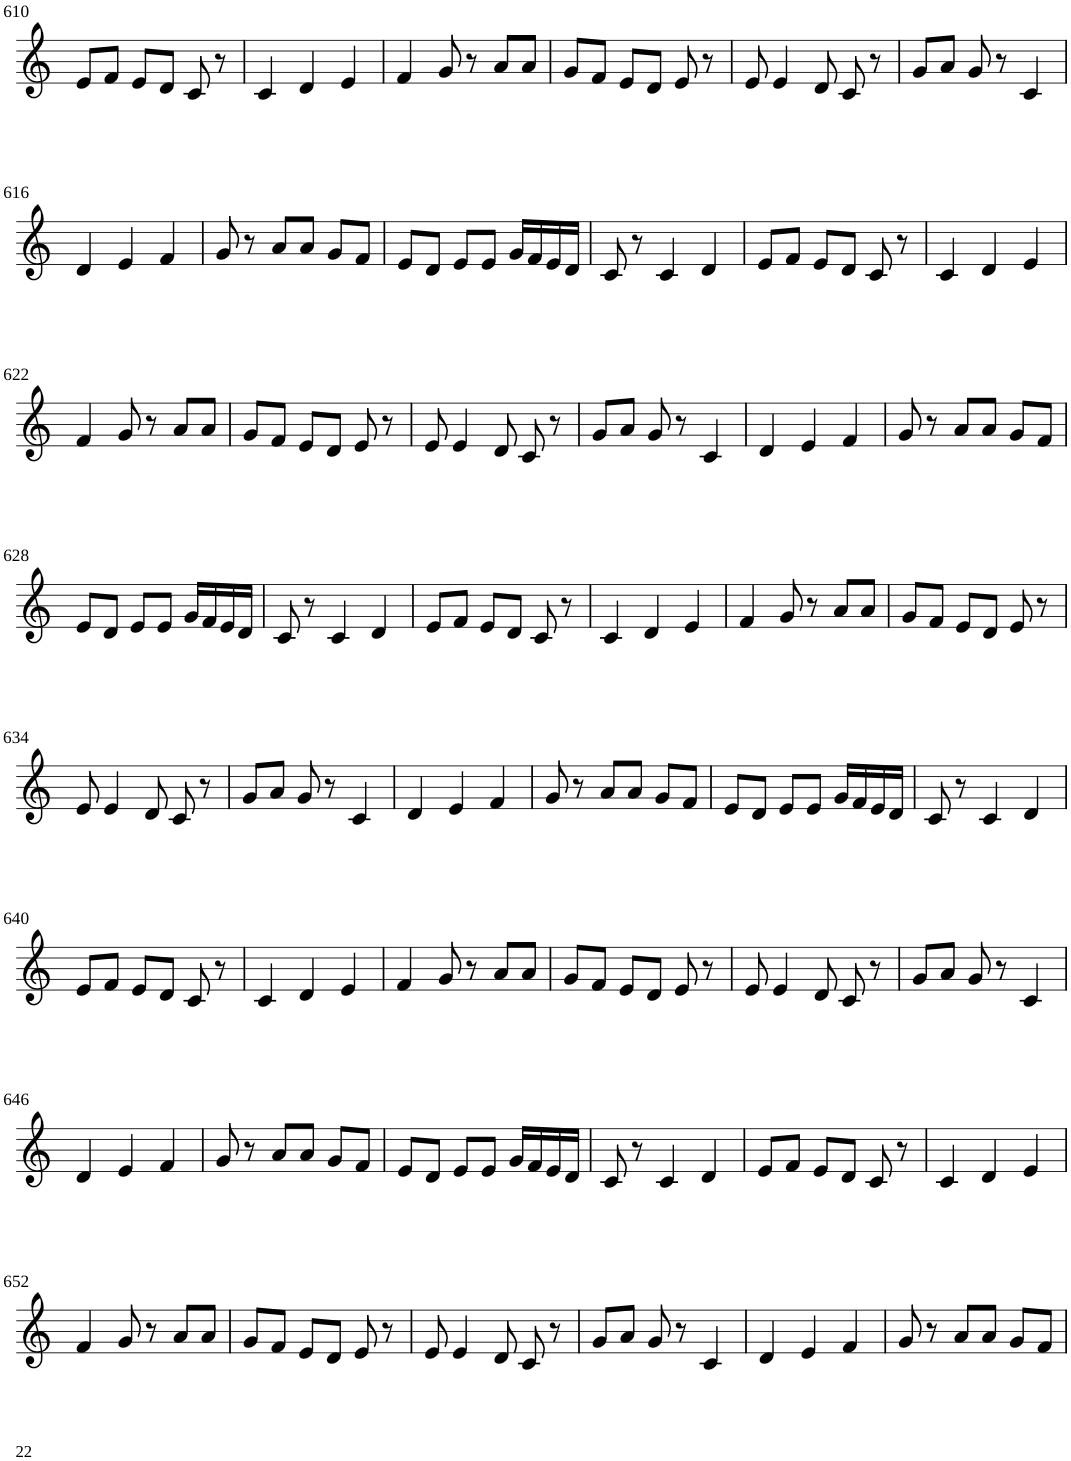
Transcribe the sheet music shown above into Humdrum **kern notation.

**kern
*part1
*staff1
*I"Violin
!!LO:PB:g=z
*clefG2
*k[]
*M3/4
=610
8e/L
8f/J
8e/L
8d/J
8c/
8r
=611
4c/
4d/
4e/
=612
4f/
8g/
8r
8a/L
8a/J
=613
8g/L
8f/J
8e/L
8d/J
8e/
8r
=614
8e/
4e/
8d/
8c/
8r
=615
8g/L
8a/J
8g/
8r
4c/
!!LO:LB:g=z
=616
4d/
4e/
4f/
=617
8g/
8r
8a/L
8a/J
8g/L
8f/J
=618
8e/L
8d/J
8e/L
8e/J
16g/LL
16f/
16e/
16d/JJ
=619
8c/
8r
4c/
4d/
=620
8e/L
8f/J
8e/L
8d/J
8c/
8r
=621
4c/
4d/
4e/
!!LO:LB:g=z
=622
4f/
8g/
8r
8a/L
8a/J
=623
8g/L
8f/J
8e/L
8d/J
8e/
8r
=624
8e/
4e/
8d/
8c/
8r
=625
8g/L
8a/J
8g/
8r
4c/
=626
4d/
4e/
4f/
=627
8g/
8r
8a/L
8a/J
8g/L
8f/J
!!LO:LB:g=z
=628
8e/L
8d/J
8e/L
8e/J
16g/LL
16f/
16e/
16d/JJ
=629
8c/
8r
4c/
4d/
=630
8e/L
8f/J
8e/L
8d/J
8c/
8r
=631
4c/
4d/
4e/
=632
4f/
8g/
8r
8a/L
8a/J
=633
8g/L
8f/J
8e/L
8d/J
8e/
8r
!!LO:LB:g=z
=634
8e/
4e/
8d/
8c/
8r
=635
8g/L
8a/J
8g/
8r
4c/
=636
4d/
4e/
4f/
=637
8g/
8r
8a/L
8a/J
8g/L
8f/J
=638
8e/L
8d/J
8e/L
8e/J
16g/LL
16f/
16e/
16d/JJ
=639
8c/
8r
4c/
4d/
!!LO:LB:g=z
=640
8e/L
8f/J
8e/L
8d/J
8c/
8r
=641
4c/
4d/
4e/
=642
4f/
8g/
8r
8a/L
8a/J
=643
8g/L
8f/J
8e/L
8d/J
8e/
8r
=644
8e/
4e/
8d/
8c/
8r
=645
8g/L
8a/J
8g/
8r
4c/
!!LO:LB:g=z
=646
4d/
4e/
4f/
=647
8g/
8r
8a/L
8a/J
8g/L
8f/J
=648
8e/L
8d/J
8e/L
8e/J
16g/LL
16f/
16e/
16d/JJ
=649
8c/
8r
4c/
4d/
=650
8e/L
8f/J
8e/L
8d/J
8c/
8r
=651
4c/
4d/
4e/
!!LO:LB:g=z
=652
4f/
8g/
8r
8a/L
8a/J
=653
8g/L
8f/J
8e/L
8d/J
8e/
8r
=654
8e/
4e/
8d/
8c/
8r
=655
8g/L
8a/J
8g/
8r
4c/
=656
4d/
4e/
4f/
=657
8g/
8r
8a/L
8a/J
8g/L
8f/J
=
*-
